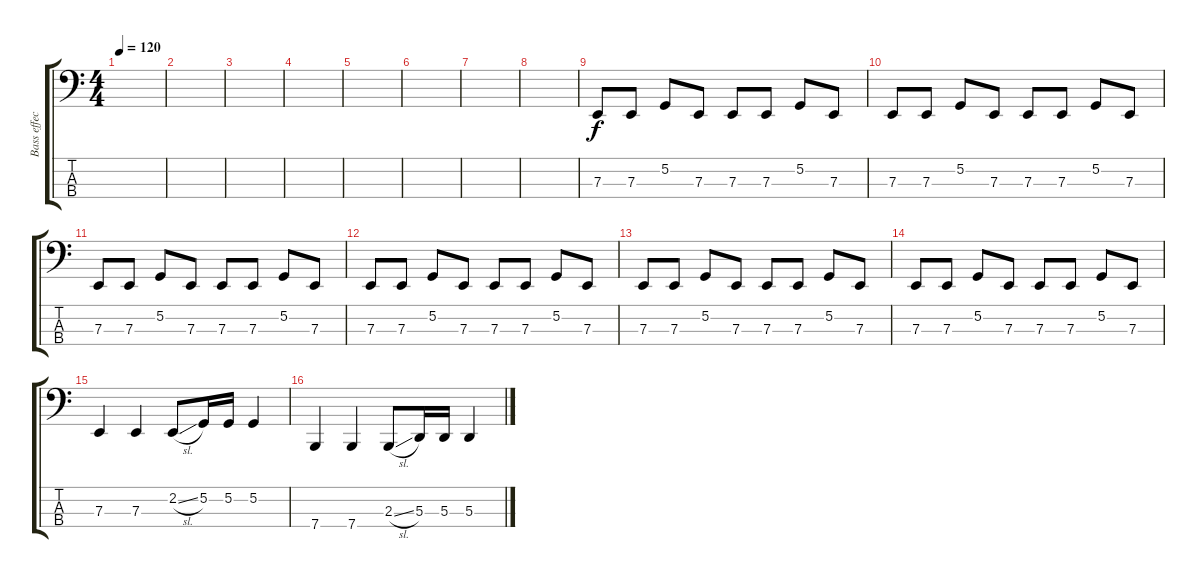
\track ("Bass effect" "Bass effec") {instrument tuba}
\staff {score tabs}
\tuning (G2 D2 A1 E1) {hide}
\ts (4 4)
\tempo 120
\clef f4
\ks c
|
|
|
|
|
|
|
|
7.3.8 7.3.8 5.2.8 7.3.8 7.3.8 7.3.8 5.2.8 7.3.8 |
7.3.8 7.3.8 5.2.8 7.3.8 7.3.8 7.3.8 5.2.8 7.3.8 |
7.3.8 7.3.8 5.2.8 7.3.8 7.3.8 7.3.8 5.2.8 7.3.8 |
7.3.8 7.3.8 5.2.8 7.3.8 7.3.8 7.3.8 5.2.8 7.3.8 |
7.3.8 7.3.8 5.2.8 7.3.8 7.3.8 7.3.8 5.2.8 7.3.8 |
7.3.8 7.3.8 5.2.8 7.3.8 7.3.8 7.3.8 5.2.8 7.3.8 |
7.3.4 7.3.4 2.2{sl}.8 5.2.16 5.2.16 5.2.4 |
7.4.4 7.4.4 2.3{sl}.8 5.3.16 5.3.16 5.3.4
